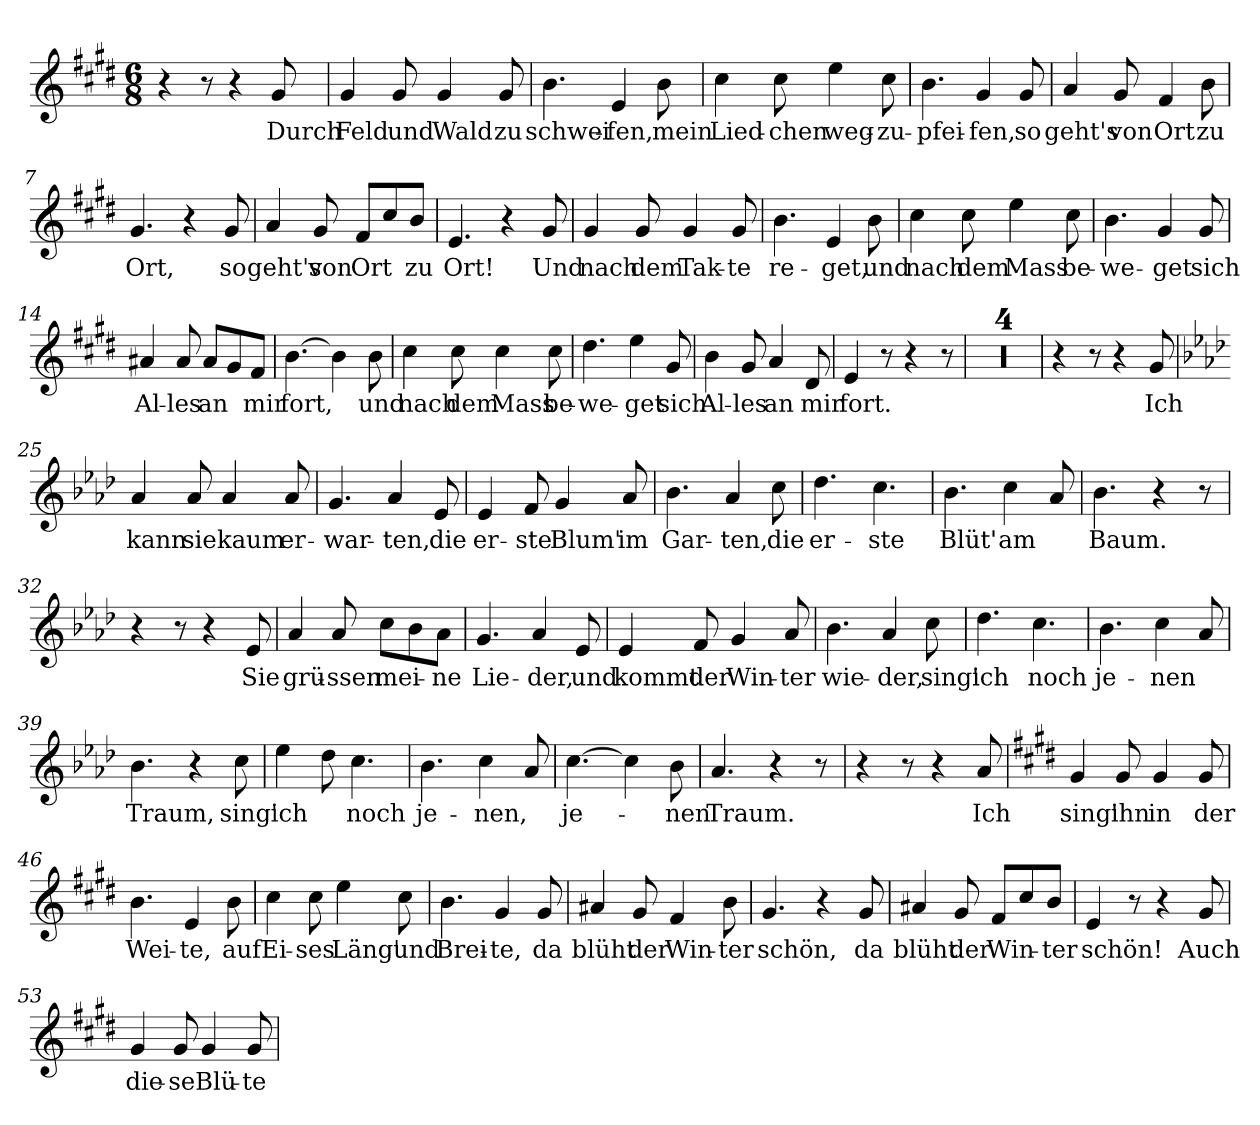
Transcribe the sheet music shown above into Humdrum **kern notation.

**kern	**text
*part1	*part1
*staff1	*staff1
*clefG2	*
*k[f#c#g#d#]	*
*M6/8	*
=1	=1
4r	.
8r	.
4r	.
!	!LO:LY:b
8g#/	Durch
=2	=2
!	!LO:LY:b
4g#/	Feld
!	!LO:LY:b
8g#/	und
!	!LO:LY:b
4g#/	Wald
!	!LO:LY:b
8g#/	zu
=3	=3
!	!LO:LY:b
4.b\	schwei-
!	!LO:LY:b
4e/	-fen,
!	!LO:LY:b
8b\	mein
=4	=4
!	!LO:LY:b
4cc#\	Lied-
!	!LO:LY:b
8cc#\	-chen
!	!LO:LY:b
4ee\	weg-
!	!LO:LY:b
8cc#\	-zu-
=5	=5
!	!LO:LY:b
4.b\	-pfei-
!	!LO:LY:b
4g#/	-fen,
!	!LO:LY:b
8g#/	so
=6	=6
!	!LO:LY:b
4a/	geht's
!	!LO:LY:b
8g#/	von
!	!LO:LY:b
4f#/	Ort
!	!LO:LY:b
8b\	zu
!!LO:LB:g=z
=7	=7
!	!LO:LY:b
4.g#/	Ort,
4r	.
!	!LO:LY:b
8g#/	so
=8	=8
!	!LO:LY:b
4a/	geht's
!	!LO:LY:b
8g#/	von
!	!LO:LY:b
8f#/L	Ort
8cc#/	.
!	!LO:LY:b
8b/J	zu
=9	=9
!	!LO:LY:b
4.e/	Ort!
4r	.
!	!LO:LY:b
8g#/	Und
=10	=10
!	!LO:LY:b
4g#/	nach
!	!LO:LY:b
8g#/	dem
!	!LO:LY:b
4g#/	Tak-
!	!LO:LY:b
8g#/	-te
=11	=11
!	!LO:LY:b
4.b\	re-
!	!LO:LY:b
4e/	-get,
!	!LO:LY:b
8b\	und
=12	=12
!	!LO:LY:b
4cc#\	nach
!	!LO:LY:b
8cc#\	dem
!	!LO:LY:b
4ee\	Mass
!	!LO:LY:b
8cc#\	be-
=13	=13
!	!LO:LY:b
4.b\	-we-
!	!LO:LY:b
4g#/	-get
!	!LO:LY:b
8g#/	sich
!!LO:LB:g=z
=14	=14
!	!LO:LY:b
4a#X/	Al-
!	!LO:LY:b
8a#/	-les
!	!LO:LY:b
8a#/L	an
8g#/	.
!	!LO:LY:b
8f#/J	mir
=15	=15
!	!LO:LY:b
[4.b\	fort,
4b\]	.
!	!LO:LY:b
8b\	und
=16	=16
!	!LO:LY:b
4cc#\	nach
!	!LO:LY:b
8cc#\	dem
!	!LO:LY:b
4cc#\	Mass
!	!LO:LY:b
8cc#\	be-
=17	=17
!	!LO:LY:b
4.dd#\	-we-
!	!LO:LY:b
4ee\	-get
!	!LO:LY:b
8g#/	sich
=18	=18
!	!LO:LY:b
4b\	Al-
!	!LO:LY:b
8g#/	-les
!	!LO:LY:b
4a/	an
!	!LO:LY:b
8d#/	mir
=19	=19
!	!LO:LY:b
4e/	fort.
8r	.
4r	.
8r	.
=20	=20
2.r	.
=21	=21
2.r	.
=22	=22
2.r	.
=23	=23
2.r	.
!!LO:LB:g=z
=24	=24
4r	.
8r	.
4r	.
!	!LO:LY:b
8g#/	Ich
=25	=25
*k[b-e-a-d-]	*
!	!LO:LY:b
4a-/	kann
!	!LO:LY:b
8a-/	sie
!	!LO:LY:b
4a-/	kaum
!	!LO:LY:b
8a-/	er-
=26	=26
!	!LO:LY:b
4.g/	-war-
!	!LO:LY:b
4a-/	-ten,
!	!LO:LY:b
8e-/	die
=27	=27
!	!LO:LY:b
4e-/	er-
!	!LO:LY:b
8f/	-ste
!	!LO:LY:b
4g/	Blum'
!	!LO:LY:b
8a-/	im
=28	=28
!	!LO:LY:b
4.b-\	Gar-
!	!LO:LY:b
4a-/	-ten,
!	!LO:LY:b
8cc\	die
=29	=29
!	!LO:LY:b
4.dd-\	er-
!	!LO:LY:b
4.cc\	-ste
=30	=30
!	!LO:LY:b
4.b-\	Blüt'
!	!LO:LY:b
4cc\	am
8a-/	.
=31	=31
!	!LO:LY:b
4.b-\	Baum.
4r	.
8r	.
!!LO:LB:g=z
=32	=32
4r	.
8r	.
4r	.
!	!LO:LY:b
8e-/	Sie
=33	=33
!	!LO:LY:b
4a-/	grü-
!	!LO:LY:b
8a-/	-ssen
!	!LO:LY:b
8cc\L	mei-
8b-\	.
!	!LO:LY:b
8a-\J	-ne
=34	=34
!	!LO:LY:b
4.g/	Lie-
!	!LO:LY:b
4a-/	-der,
!	!LO:LY:b
8e-/	und
=35	=35
!	!LO:LY:b
4e-/	kommt
!	!LO:LY:b
8f/	der
!	!LO:LY:b
4g/	Win-
!	!LO:LY:b
8a-/	-ter
=36	=36
!	!LO:LY:b
4.b-\	wie-
!	!LO:LY:b
4a-/	-der,
!	!LO:LY:b
8cc\	sing'
=37	=37
!	!LO:LY:b
4.dd-\	ich
!	!LO:LY:b
4.cc\	noch
=38	=38
!	!LO:LY:b
4.b-\	je-
!	!LO:LY:b
4cc\	-nen
8a-/	.
=39	=39
!	!LO:LY:b
4.b-\	Traum,
4r	.
!	!LO:LY:b
8cc\	sing'
!!LO:LB:g=z
=40	=40
!	!LO:LY:b
4ee-\	ich
8dd-\	.
!	!LO:LY:b
4.cc\	noch
=41	=41
!	!LO:LY:b
4.b-\	je-
!	!LO:LY:b
4cc\	-nen,
8a-/	.
=42	=42
!	!LO:LY:b
[4.cc\	je-
4cc\]	.
!	!LO:LY:b
8b-\	-nen
=43	=43
!	!LO:LY:b
4.a-/	Traum.
4r	.
8r	.
=44	=44
4r	.
8r	.
4r	.
!	!LO:LY:b
8a-/	Ich
=45	=45
*k[f#c#g#d#]	*
!	!LO:LY:b
4g#/	sing'
!	!LO:LY:b
8g#/	ihn
!	!LO:LY:b
4g#/	in
!	!LO:LY:b
8g#/	der
=46	=46
!	!LO:LY:b
4.b\	Wei-
!	!LO:LY:b
4e/	-te,
!	!LO:LY:b
8b\	auf
=47	=47
!	!LO:LY:b
4cc#\	Ei-
!	!LO:LY:b
8cc#\	-ses
!	!LO:LY:b
4ee\	Läng'
!	!LO:LY:b
8cc#\	und
!!LO:LB:g=z
=48	=48
!	!LO:LY:b
4.b\	Brei-
!	!LO:LY:b
4g#/	-te,
!	!LO:LY:b
8g#/	da
=49	=49
!	!LO:LY:b
4a#X/	blüht
!	!LO:LY:b
8g#/	der
!	!LO:LY:b
4f#/	Win-
!	!LO:LY:b
8b\	-ter
=50	=50
!	!LO:LY:b
4.g#/	schön,
4r	.
!	!LO:LY:b
8g#/	da
=51	=51
!	!LO:LY:b
4a#X/	blüht
!	!LO:LY:b
8g#/	der
!	!LO:LY:b
8f#/L	Win-
8cc#/	.
!	!LO:LY:b
8b/J	-ter
=52	=52
!	!LO:LY:b
4e/	schön!
8r	.
4r	.
!	!LO:LY:b
8g#/	Auch
=53	=53
!	!LO:LY:b
4g#/	die-
!	!LO:LY:b
8g#/	-se
!	!LO:LY:b
4g#/	Blü-
!	!LO:LY:b
8g#/	-te
=	=
*-	*-
